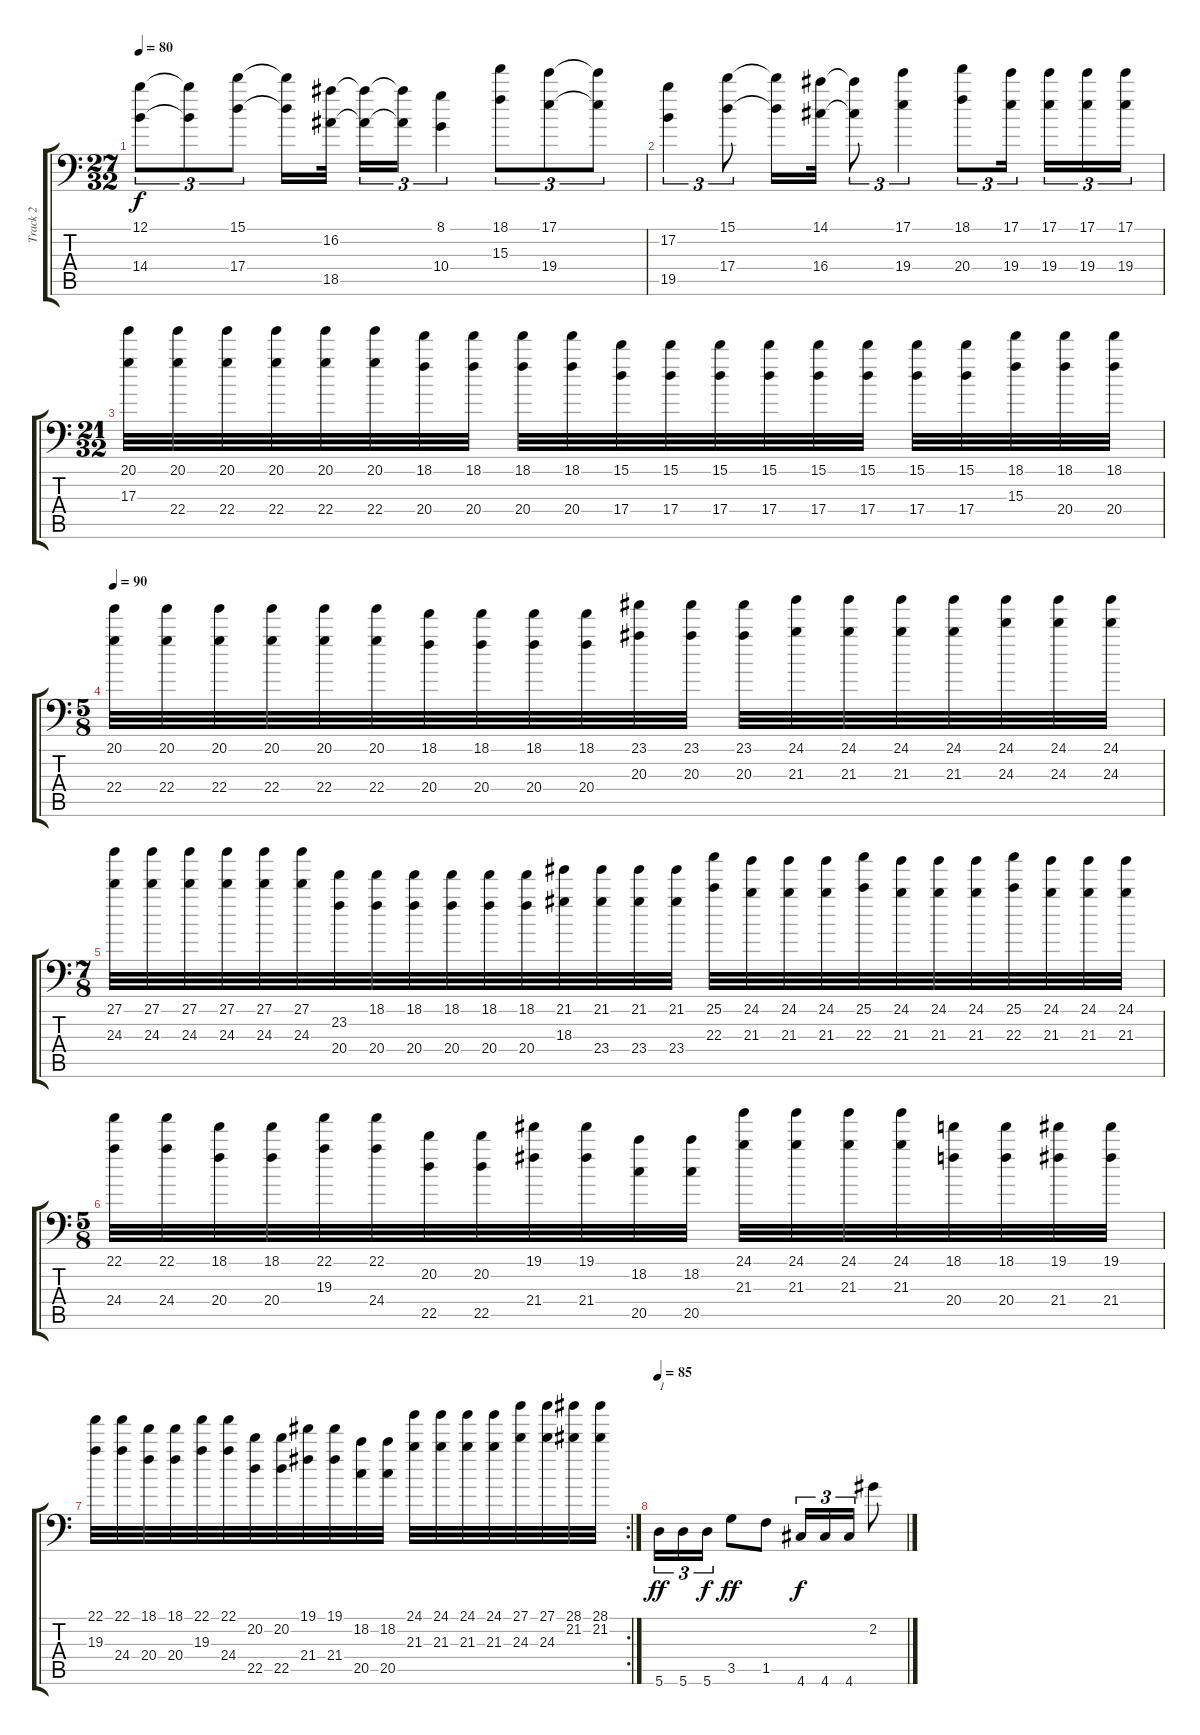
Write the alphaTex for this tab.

\track ("Track 2" "Track 2") {instrument distortionguitar}
\staff {score tabs}
\tuning (B3 Gb3 D3 A2 E2 A1) {hide}
\ts (27 32)
\tempo 80
\clef f4
\ks c
(12.1 14.4).8{tu (3 2) dy f} (12.1{t} 14.4{t}).8{tu (3 2)} (15.1 17.4).8{tu (3 2)} (15.1{t} 17.4{t}).16 (16.2 18.5).32 (16.2{t} 18.5{t}).16{tu (3 2)} (16.2{t} 18.5{t}).16{tu (3 2)} (8.1 10.4).4{tu (3 2)} (18.1 15.3).8{tu (3 2)} (17.1 19.4).8{tu (3 2)} (17.1{t} 19.4{t}).8{tu (3 2)} |
(17.2 19.5).4{tu (3 2)} (15.1 17.4).8{tu (3 2)} (15.1{t} 17.4{t}).16 (14.1 16.4).32 (14.1{t} 16.4{t}).8{tu (3 2)} (17.1 19.4).4{tu (3 2)} (18.1 20.4).8{tu (3 2)} (17.1 19.4).16{tu (3 2)} (17.1 19.4).16{tu (3 2)} (17.1 19.4).16{tu (3 2)} (17.1 19.4).16{tu (3 2)} |
\ts (21 32)
(20.1 17.3).32 (20.1 22.4).32 (20.1 22.4).32 (20.1 22.4).32 (20.1 22.4).32 (20.1 22.4).32 (18.1 20.4).32 (18.1 20.4).32 (18.1 20.4).32 (18.1 20.4).32 (15.1 17.4).32 (15.1 17.4).32 (15.1 17.4).32 (15.1 17.4).32 (15.1 17.4).32 (15.1 17.4).32 (15.1 17.4).32 (15.1 17.4).32 (18.1 15.3).32 (18.1 20.4).32 (18.1 20.4).32 |
\ts (5 8)
\tempo 90
(20.1 22.4).32 (20.1 22.4).32 (20.1 22.4).32 (20.1 22.4).32 (20.1 22.4).32 (20.1 22.4).32 (18.1 20.4).32 (18.1 20.4).32 (18.1 20.4).32 (18.1 20.4).32 (23.1 20.3).32 (23.1 20.3).32 (23.1 20.3).32 (24.1 21.3).32 (24.1 21.3).32 (24.1 21.3).32 (24.1 21.3).32 (24.1 24.3).32 (24.1 24.3).32 (24.1 24.3).32 |
\ts (7 8)
(27.1 24.3).32 (27.1 24.3).32 (27.1 24.3).32 (27.1 24.3).32 (27.1 24.3).32 (27.1 24.3).32 (23.2 20.4).32 (18.1 20.4).32 (18.1 20.4).32 (18.1 20.4).32 (18.1 20.4).32 (18.1 20.4).32 (21.1 18.3).32 (21.1 23.4).32 (21.1 23.4).32 (21.1 23.4).32 (25.1 22.3).32 (24.1 21.3).32 (24.1 21.3).32 (24.1 21.3).32 (25.1 22.3).32 (24.1 21.3).32 (24.1 21.3).32 (24.1 21.3).32 (25.1 22.3).32 (24.1 21.3).32 (24.1 21.3).32 (24.1 21.3).32 |
\ts (5 8)
(22.1 24.4).32 (22.1 24.4).32 (18.1 20.4).32 (18.1 20.4).32 (22.1 19.3).32 (22.1 24.4).32 (20.2 22.5).32 (20.2 22.5).32 (19.1 21.4).32 (19.1 21.4).32 (18.2 20.5).32 (18.2 20.5).32 (24.1 21.3).32 (24.1 21.3).32 (24.1 21.3).32 (24.1 21.3).32 (18.1 20.4).32 (18.1 20.4).32 (19.1 21.4).32 (19.1 21.4).32 |
\rc 2
(22.1 19.3).32 (22.1 24.4).32 (18.1 20.4).32 (18.1 20.4).32 (22.1 19.3).32 (22.1 24.4).32 (20.2 22.5).32 (20.2 22.5).32 (19.1 21.4).32 (19.1 21.4).32 (18.2 20.5).32 (18.2 20.5).32 (24.1 21.3).32 (24.1 21.3).32 (24.1 21.3).32 (24.1 21.3).32 (27.1 24.3).32 (27.1 24.3).32 (28.1 21.2).32 (28.1 21.2).32 |
\tempo 85
5.6.16{tu (3 2) txt "1" dy ff} 5.6.16{tu (3 2)} 5.6.16{tu (3 2) dy f} 3.5.8{dy ff} 1.5.8 4.6.16{tu (3 2) dy f} 4.6.16{tu (3 2)} 4.6.16{tu (3 2)} 2.2.8
